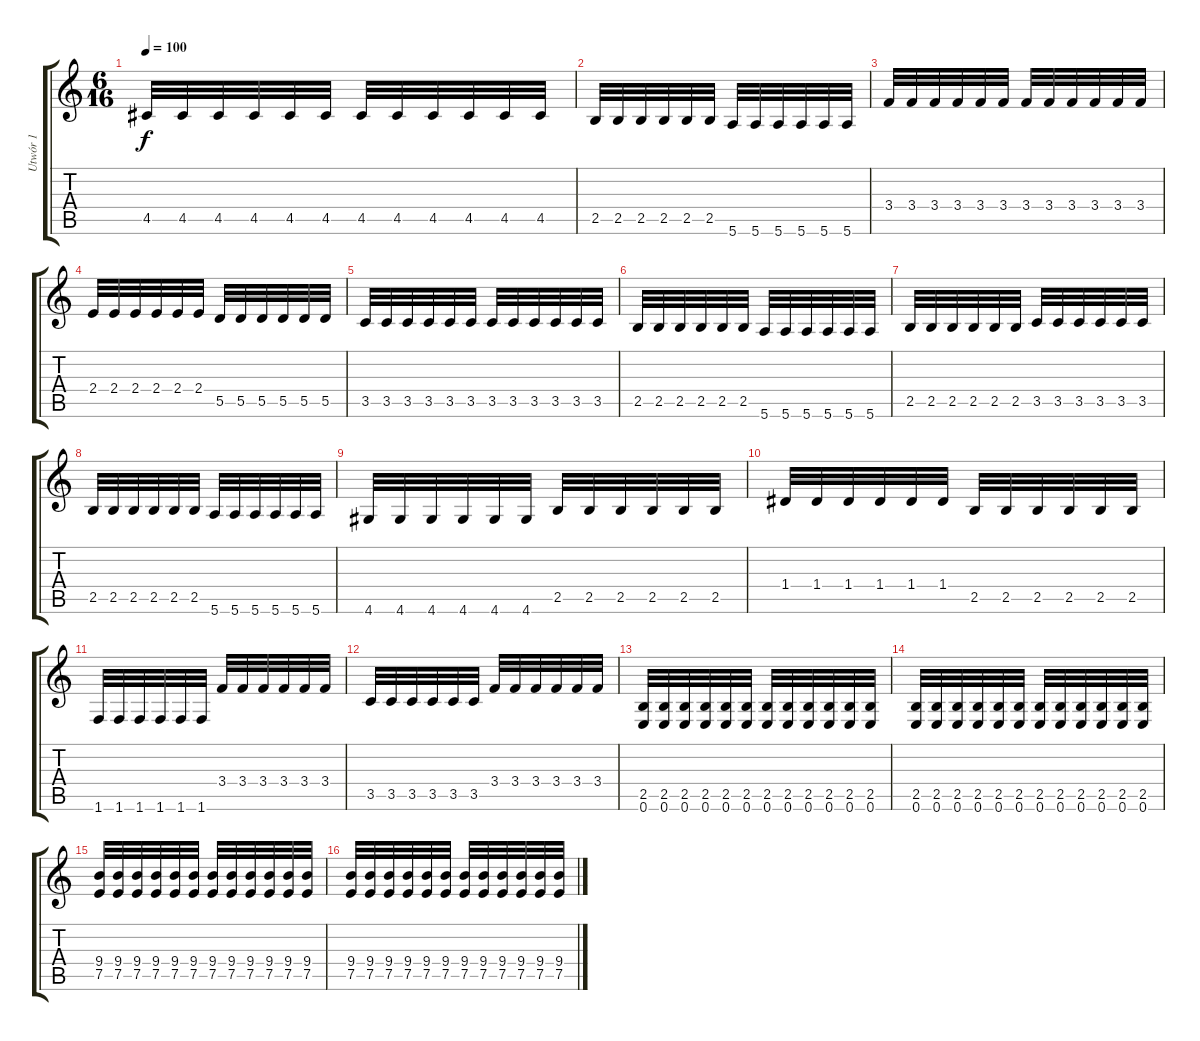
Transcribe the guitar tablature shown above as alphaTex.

\track ("Utwór 1" "Utwór 1") {instrument distortionguitar}
\staff {score tabs}
\tuning (E4 B3 G3 D3 A2 E2) {hide}
\ts (6 16)
\tempo 100
\clef g2
\ks c
4.5.32{dy f instrument distortionguitar} 4.5.32 4.5.32 4.5.32 4.5.32 4.5.32 4.5.32 4.5.32 4.5.32 4.5.32 4.5.32 4.5.32 |
2.5.32 2.5.32 2.5.32 2.5.32 2.5.32 2.5.32 5.6.32 5.6.32 5.6.32 5.6.32 5.6.32 5.6.32 |
3.4.32 3.4.32 3.4.32 3.4.32 3.4.32 3.4.32 3.4.32 3.4.32 3.4.32 3.4.32 3.4.32 3.4.32 |
2.4.32 2.4.32 2.4.32 2.4.32 2.4.32 2.4.32 5.5.32 5.5.32 5.5.32 5.5.32 5.5.32 5.5.32 |
3.5.32 3.5.32 3.5.32 3.5.32 3.5.32 3.5.32 3.5.32 3.5.32 3.5.32 3.5.32 3.5.32 3.5.32 |
2.5.32 2.5.32 2.5.32 2.5.32 2.5.32 2.5.32 5.6.32 5.6.32 5.6.32 5.6.32 5.6.32 5.6.32 |
2.5.32 2.5.32 2.5.32 2.5.32 2.5.32 2.5.32 3.5.32 3.5.32 3.5.32 3.5.32 3.5.32 3.5.32 |
2.5.32 2.5.32 2.5.32 2.5.32 2.5.32 2.5.32 5.6.32 5.6.32 5.6.32 5.6.32 5.6.32 5.6.32 |
4.6.32 4.6.32 4.6.32 4.6.32 4.6.32 4.6.32 2.5.32 2.5.32 2.5.32 2.5.32 2.5.32 2.5.32 |
1.4.32 1.4.32 1.4.32 1.4.32 1.4.32 1.4.32 2.5.32 2.5.32 2.5.32 2.5.32 2.5.32 2.5.32 |
1.6.32 1.6.32 1.6.32 1.6.32 1.6.32 1.6.32 3.4.32 3.4.32 3.4.32 3.4.32 3.4.32 3.4.32 |
3.5.32 3.5.32 3.5.32 3.5.32 3.5.32 3.5.32 3.4.32 3.4.32 3.4.32 3.4.32 3.4.32 3.4.32 |
(2.5 0.6).32 (2.5 0.6).32 (2.5 0.6).32 (2.5 0.6).32 (2.5 0.6).32 (2.5 0.6).32 (2.5 0.6).32 (2.5 0.6).32 (2.5 0.6).32 (2.5 0.6).32 (2.5 0.6).32 (2.5 0.6).32 |
(2.5 0.6).32 (2.5 0.6).32 (2.5 0.6).32 (2.5 0.6).32 (2.5 0.6).32 (2.5 0.6).32 (2.5 0.6).32 (2.5 0.6).32 (2.5 0.6).32 (2.5 0.6).32 (2.5 0.6).32 (2.5 0.6).32 |
(9.4 7.5).32 (9.4 7.5).32 (9.4 7.5).32 (9.4 7.5).32 (9.4 7.5).32 (9.4 7.5).32 (9.4 7.5).32 (9.4 7.5).32 (9.4 7.5).32 (9.4 7.5).32 (9.4 7.5).32 (9.4 7.5).32 |
(9.4 7.5).32 (9.4 7.5).32 (9.4 7.5).32 (9.4 7.5).32 (9.4 7.5).32 (9.4 7.5).32 (9.4 7.5).32 (9.4 7.5).32 (9.4 7.5).32 (9.4 7.5).32 (9.4 7.5).32 (9.4 7.5).32
